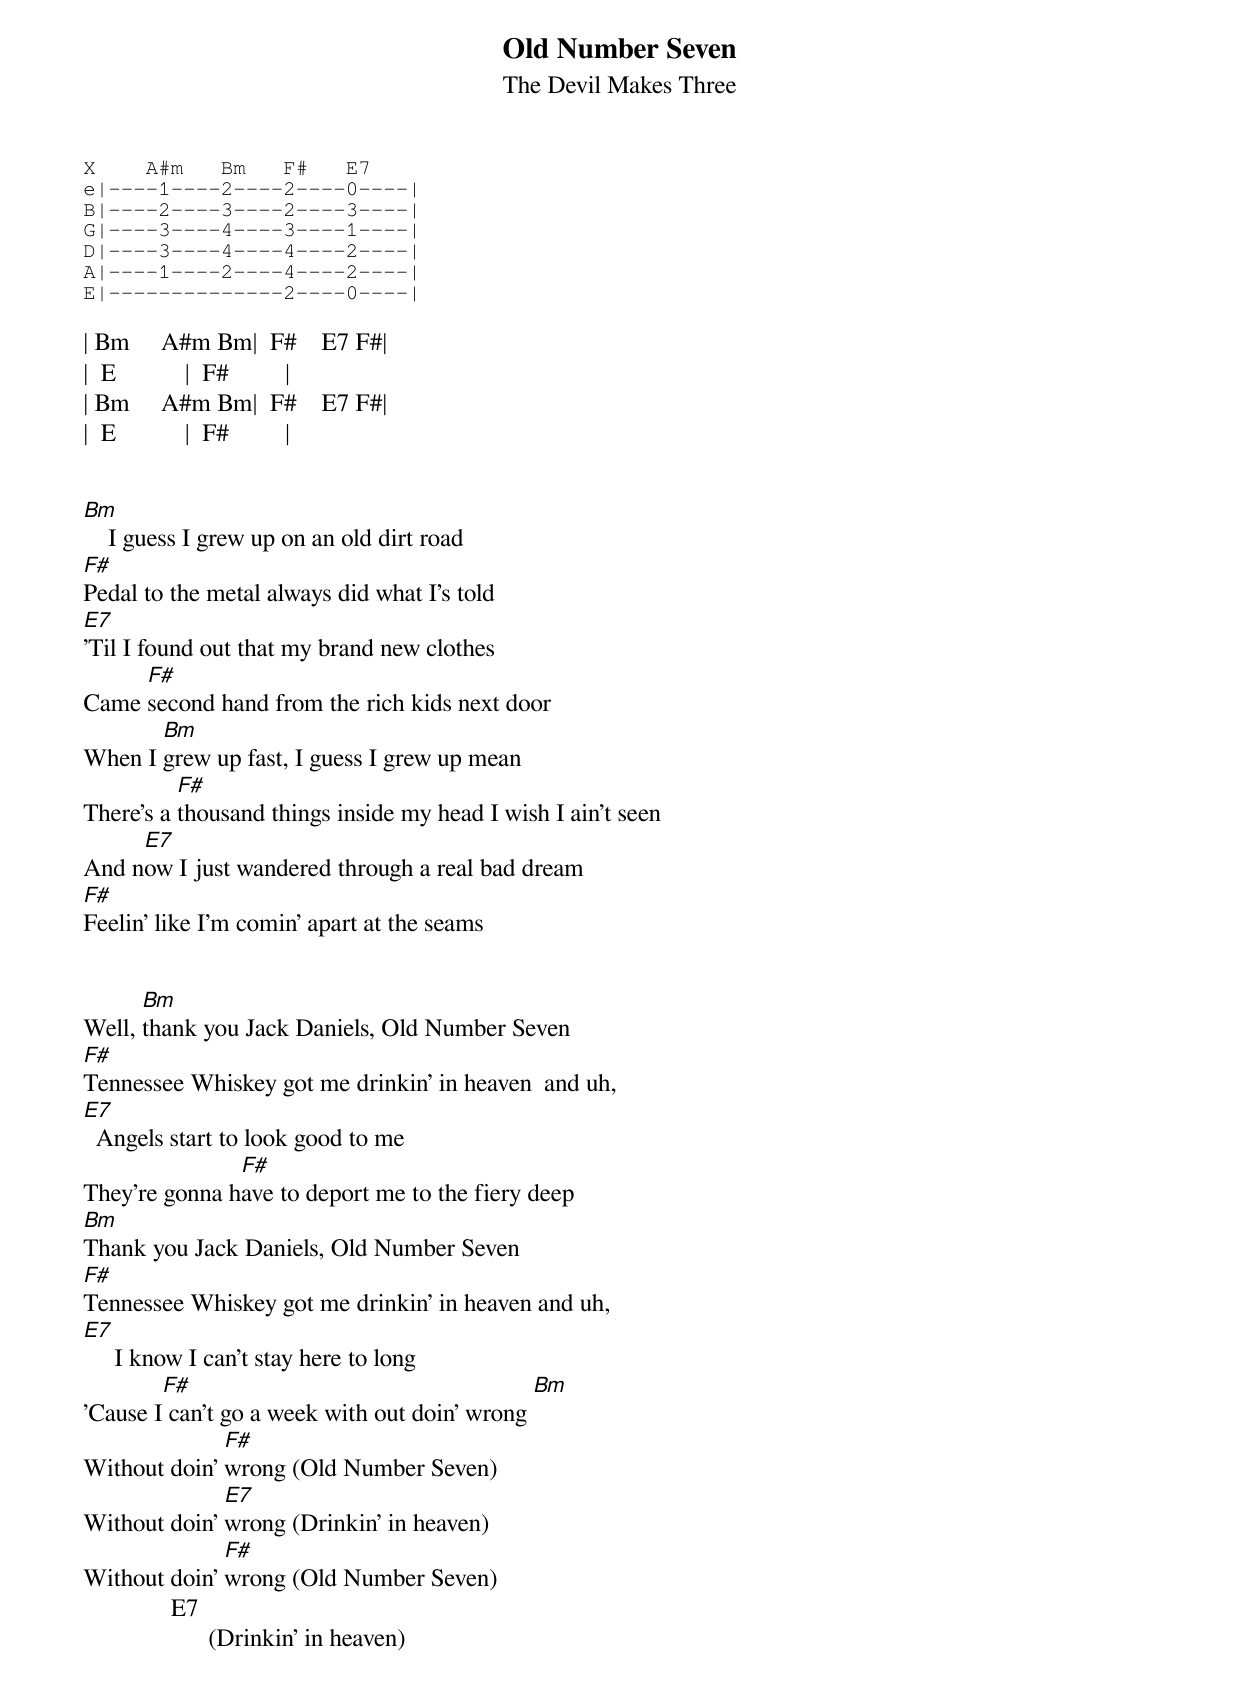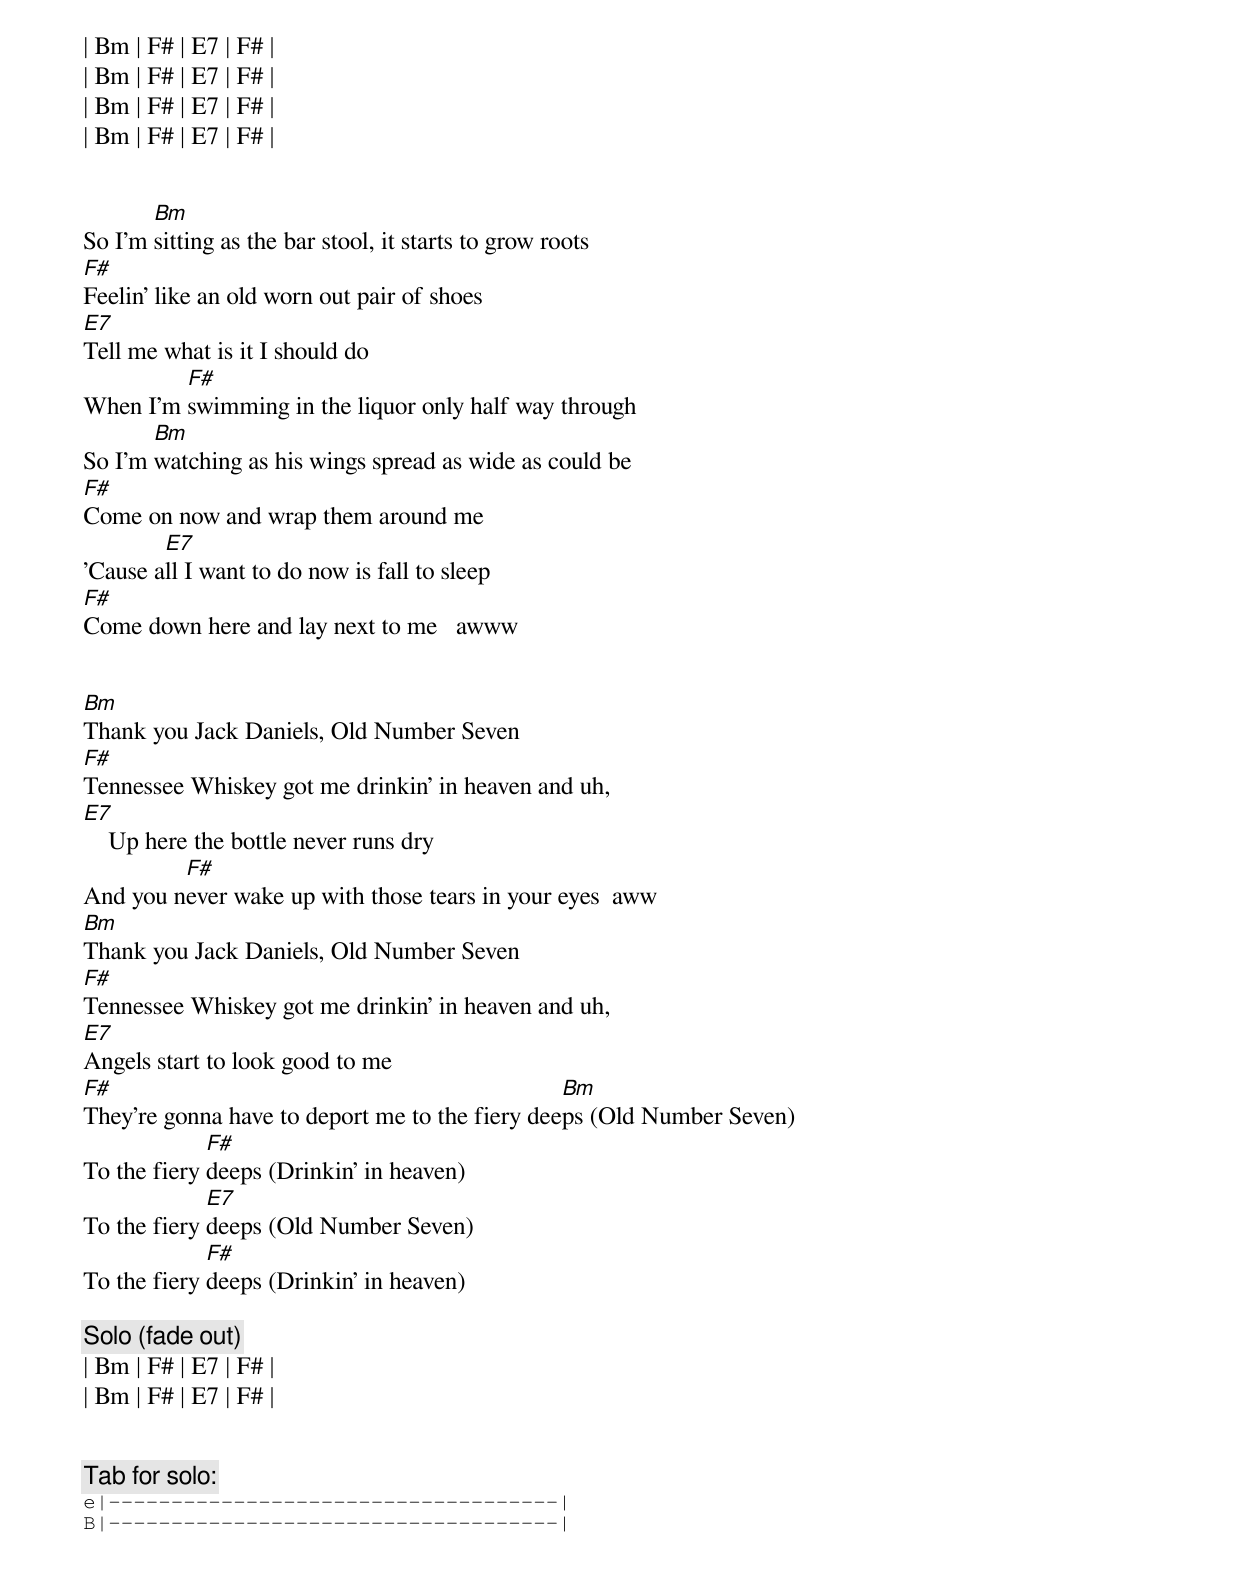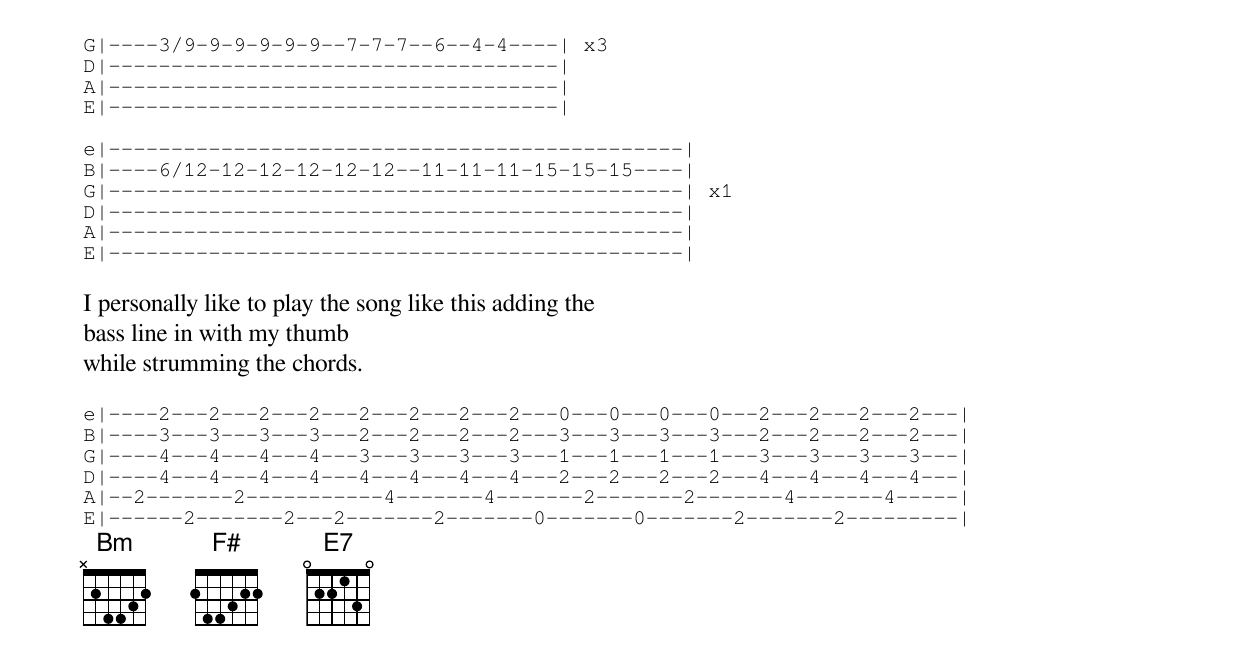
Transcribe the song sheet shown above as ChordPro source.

{title: Old Number Seven}
{subtitle: The Devil Makes Three}
{sot}
X    A#m   Bm   F#   E7
e|----1----2----2----0----|
B|----2----3----2----3----|
G|----3----4----3----1----|
D|----3----4----4----2----|
A|----1----2----4----2----|
E|--------------2----0----|
{eot}

| Bm     A#m Bm|  F#    E7 F#|
|  E           |  F#         |
| Bm     A#m Bm|  F#    E7 F#|
|  E           |  F#         |


[Bm]    I guess I grew up on an old dirt road
[F#]Pedal to the metal always did what I’s told
[E7]'Til I found out that my brand new clothes
Came [F#]second hand from the rich kids next door
When I [Bm]grew up fast, I guess I grew up mean
There's a [F#]thousand things inside my head I wish I ain't seen
And n[E7]ow I just wandered through a real bad dream
[F#]Feelin' like I'm comin' apart at the seams


Well, [Bm]thank you Jack Daniels, Old Number Seven
[F#]Tennessee Whiskey got me drinkin' in heaven  and uh,
[E7]  Angels start to look good to me
They're gonna h[F#]ave to deport me to the fiery deep
[Bm]Thank you Jack Daniels, Old Number Seven
[F#]Tennessee Whiskey got me drinkin' in heaven and uh,
[E7]     I know I can't stay here to long
'Cause I[F#] can't go a week with out doin' wrong [Bm]
Without doin' [F#]wrong (Old Number Seven)
Without doin' [E7]wrong (Drinkin' in heaven)
Without doin' [F#]wrong (Old Number Seven)
              E7
                    (Drinkin' in heaven)


| Bm | F# | E7 | F# |
| Bm | F# | E7 | F# |
| Bm | F# | E7 | F# |
| Bm | F# | E7 | F# |


So I'm [Bm]sitting as the bar stool, it starts to grow roots
[F#]Feelin' like an old worn out pair of shoes
[E7]Tell me what is it I should do
When I'm [F#]swimming in the liquor only half way through
So I'm [Bm]watching as his wings spread as wide as could be
[F#]Come on now and wrap them around me
'Cause a[E7]ll I want to do now is fall to sleep
[F#]Come down here and lay next to me   awww


[Bm]Thank you Jack Daniels, Old Number Seven
[F#]Tennessee Whiskey got me drinkin' in heaven and uh,
[E7]    Up here the bottle never runs dry
And you n[F#]ever wake up with those tears in your eyes  aww
[Bm]Thank you Jack Daniels, Old Number Seven
[F#]Tennessee Whiskey got me drinkin' in heaven and uh,
[E7]Angels start to look good to me
[F#]They're gonna have to deport me to the fiery dee[Bm]ps (Old Number Seven)
To the fiery [F#]deeps (Drinkin' in heaven)
To the fiery [E7]deeps (Old Number Seven)
To the fiery [F#]deeps (Drinkin' in heaven)

{c:Solo (fade out)}
| Bm | F# | E7 | F# |
| Bm | F# | E7 | F# |


{c:Tab for solo:}
{sot}
e|------------------------------------|
B|------------------------------------|
G|----3/9-9-9-9-9-9--7-7-7--6--4-4----| x3
D|------------------------------------|
A|------------------------------------|
E|------------------------------------|

e|----------------------------------------------|
B|----6/12-12-12-12-12-12--11-11-11-15-15-15----|
G|----------------------------------------------| x1
D|----------------------------------------------|
A|----------------------------------------------|
E|----------------------------------------------|
{eot}

I personally like to play the song like this adding the
bass line in with my thumb
while strumming the chords.

{sot}
e|----2---2---2---2---2---2---2---2---0---0---0---0---2---2---2---2---|
B|----3---3---3---3---2---2---2---2---3---3---3---3---2---2---2---2---|
G|----4---4---4---4---3---3---3---3---1---1---1---1---3---3---3---3---|
D|----4---4---4---4---4---4---4---4---2---2---2---2---4---4---4---4---|
A|--2-------2-----------4-------4-------2-------2-------4-------4-----|
E|------2-------2---2-------2-------0-------0-------2-------2---------|
{eot}
